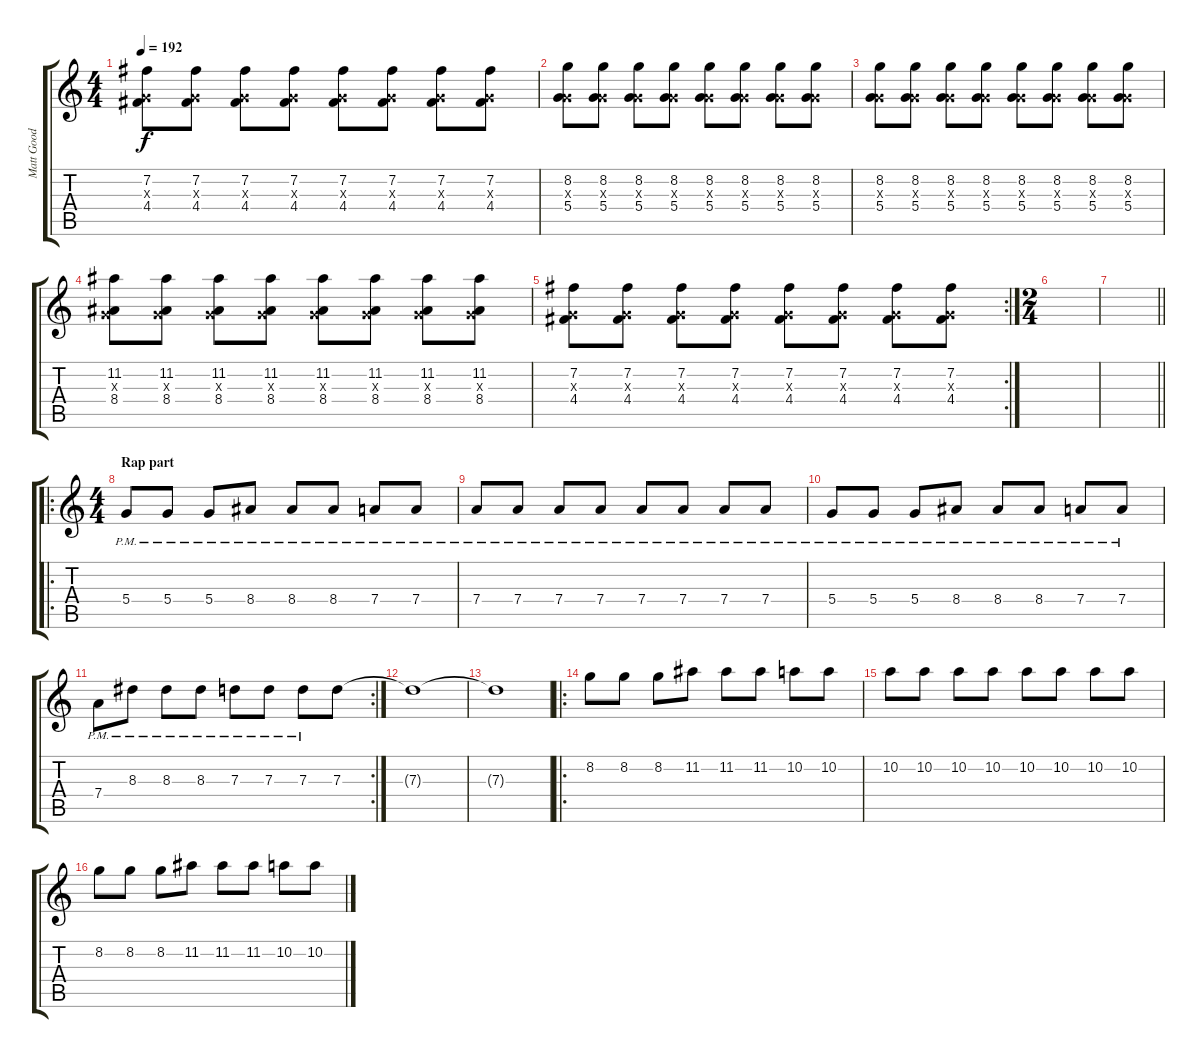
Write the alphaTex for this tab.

\track ("Matt Good" "Matt Good") {instrument distortionguitar}
\staff {score tabs}
\tuning (E4 B3 G3 D3 A2 D2) {hide}
\ts (4 4)
\tempo 192
\clef g2
\ks c
(7.2 0.3{x} 4.4).8{dy f} (7.2 0.3{x} 4.4).8 (7.2 0.3{x} 4.4).8 (7.2 0.3{x} 4.4).8 (7.2 0.3{x} 4.4).8 (7.2 0.3{x} 4.4).8 (7.2 0.3{x} 4.4).8 (7.2 0.3{x} 4.4).8 |
(8.2 0.3{x} 5.4).8 (8.2 0.3{x} 5.4).8 (8.2 0.3{x} 5.4).8 (8.2 0.3{x} 5.4).8 (8.2 0.3{x} 5.4).8 (8.2 0.3{x} 5.4).8 (8.2 0.3{x} 5.4).8 (8.2 0.3{x} 5.4).8 |
(8.2 0.3{x} 5.4).8 (8.2 0.3{x} 5.4).8 (8.2 0.3{x} 5.4).8 (8.2 0.3{x} 5.4).8 (8.2 0.3{x} 5.4).8 (8.2 0.3{x} 5.4).8 (8.2 0.3{x} 5.4).8 (8.2 0.3{x} 5.4).8 |
(11.2 0.3{x} 8.4).8 (11.2 0.3{x} 8.4).8 (11.2 0.3{x} 8.4).8 (11.2 0.3{x} 8.4).8 (11.2 0.3{x} 8.4).8 (11.2 0.3{x} 8.4).8 (11.2 0.3{x} 8.4).8 (11.2 0.3{x} 8.4).8 |
\rc 2
(7.2 0.3{x} 4.4).8 (7.2 0.3{x} 4.4).8 (7.2 0.3{x} 4.4).8 (7.2 0.3{x} 4.4).8 (7.2 0.3{x} 4.4).8 (7.2 0.3{x} 4.4).8 (7.2 0.3{x} 4.4).8 (7.2 0.3{x} 4.4).8 |
\ts (2 4)
|
\barLineRight lightlight
|
\ro
\ts (4 4)
\section ("" "Rap part")
5.4{pm}.8 5.4{pm}.8 5.4{pm}.8 8.4{pm}.8 8.4{pm}.8 8.4{pm}.8 7.4{pm}.8 7.4{pm}.8 |
7.4{pm}.8 7.4{pm}.8 7.4{pm}.8 7.4{pm}.8 7.4{pm}.8 7.4{pm}.8 7.4{pm}.8 7.4{pm}.8 |
5.4{pm}.8 5.4{pm}.8 5.4{pm}.8 8.4{pm}.8 8.4{pm}.8 8.4{pm}.8 7.4{pm}.8 7.4{pm}.8 |
\rc 2
7.4{pm}.8 8.3{pm}.8 8.3{pm}.8 8.3{pm}.8 7.3{pm}.8 7.3{pm}.8 7.3{pm}.8 7.3.8 |
7.3{t}.1 |
7.3{t}.1 |
\ro
8.2.8 8.2.8 8.2.8 11.2.8 11.2.8 11.2.8 10.2.8 10.2.8 |
10.2.8 10.2.8 10.2.8 10.2.8 10.2.8 10.2.8 10.2.8 10.2.8 |
8.2.8 8.2.8 8.2.8 11.2.8 11.2.8 11.2.8 10.2.8 10.2.8
